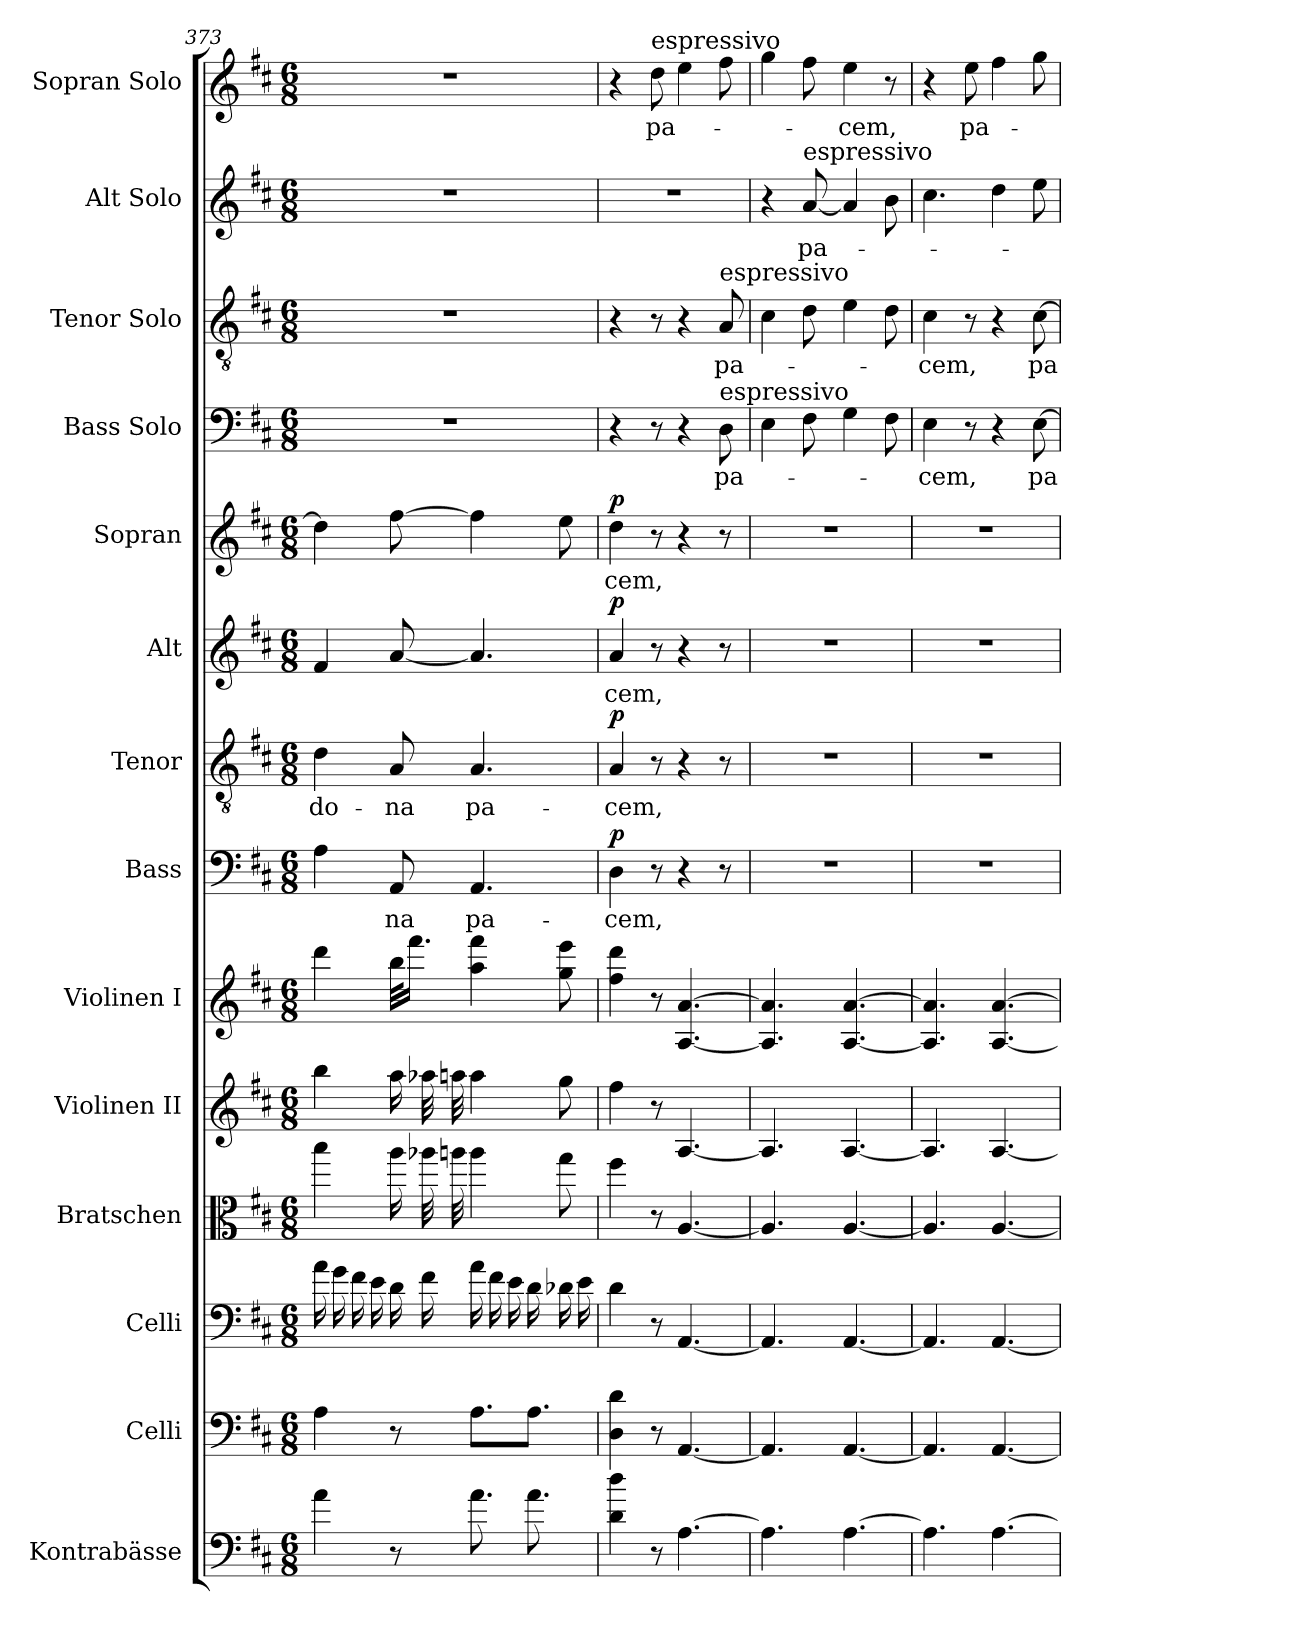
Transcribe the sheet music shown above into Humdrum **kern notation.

**kern	**kern	**kern	**kern	**kern	**kern	**kern	**text	**dynam	**kern	**text	**dynam	**kern	**text	**dynam	**kern	**text	**dynam	**kern	**text	**kern	**text	**kern	**text	**kern	**text
*part14	*part13	*part12	*part11	*part10	*part9	*part8	*part8	*part8	*part7	*part7	*part7	*part6	*part6	*part6	*part5	*part5	*part5	*part4	*part4	*part3	*part3	*part2	*part2	*part1	*part1
*staff14	*staff13	*staff12	*staff11	*staff10	*staff9	*staff8	*staff8	*staff8	*staff7	*staff7	*staff7	*staff6	*staff6	*staff6	*staff5	*staff5	*staff5	*staff4	*staff4	*staff3	*staff3	*staff2	*staff2	*staff1	*staff1
*I"Kontrabässe	*I"Celli	*I"Celli	*I"Bratschen	*I"Violinen II	*I"Violinen I	*I"Bass	*	*	*I"Tenor	*	*	*I"Alt	*	*	*I"Sopran	*	*	*I"Bass Solo	*	*I"Tenor Solo	*	*I"Alt Solo	*	*I"Sopran Solo	*
*	*I'Cl.	*	*	*	*I'Vl.	*I'B.	*	*	*I'T.	*	*	*I'A.	*	*	*I'S.	*	*	*I'B.S.	*	*I'T.S.	*	*I'A.S.	*	*I'S.S.	*
!!LO:LB:g=z
*clefF4	*clefF4	*clefF4	*clefC3	*clefG2	*clefG2	*clefF4	*	*	*clefGv2	*	*	*clefG2	*	*	*clefG2	*	*	*clefF4	*	*clefGv2	*	*clefG2	*	*clefG2	*
*ITrd7c12	*	*	*	*	*	*	*	*	*	*	*	*	*	*	*	*	*	*	*	*	*	*	*	*	*
*k[f#c#]	*k[f#c#]	*k[f#c#]	*k[f#c#]	*k[f#c#]	*k[f#c#]	*k[f#c#]	*	*	*k[f#c#]	*	*	*k[f#c#]	*	*	*k[f#c#]	*	*	*k[f#c#]	*	*k[f#c#]	*	*k[f#c#]	*	*k[f#c#]	*
*	*D:	*D:	*D:	*D:	*D:	*D:	*	*	*D:	*	*	*D:	*	*	*D:	*	*	*D:	*	*D:	*	*D:	*	*D:	*
*M6/8	*M6/8	*M6/8	*M6/8	*M6/8	*M6/8	*M6/8	*	*	*M6/8	*	*	*M6/8	*	*	*M6/8	*	*	*M6/8	*	*M6/8	*	*M6/8	*	*M6/8	*
=373	=373	=373	=373	=373	=373	=373	=373	=373	=373	=373	=373	=373	=373	=373	=373	=373	=373	=373	=373	=373	=373	=373	=373	=373	=373
!	!	!	!	!	!	!	!	!	!	!LO:LY:b	!	!	!	!	!	!	!	!	!	!	!	!	!	!	!
4A\	4A\	16a\	4bb\	4bb\	4ddd\	4A\	.	.	4d\	-do-	.	4f#/	.	.	4dd\]	.	.	2.r	.	2.r	.	2.r	.	2.r	.
.	.	16g\	.	.	.	.	.	.	.	.	.	.	.	.	.	.	.	.	.	.	.	.	.	.	.
.	.	16f#\	.	.	.	.	.	.	.	.	.	.	.	.	.	.	.	.	.	.	.	.	.	.	.
.	.	16e\	.	.	.	.	.	.	.	.	.	.	.	.	.	.	.	.	.	.	.	.	.	.	.
!	!	!	!	!	!	!	!LO:LY:b	!	!	!LO:LY:b	!	!	!	!	!	!	!	!	!	!	!	!	!	!	!
8r	8r	16d\	16aa\	16aa\	32bb\KLL	8AA/	na	.	8A/	na	.	[8a/	.	.	[8ff#\	.	.	.	.	.	.	.	.	.	.
.	.	.	.	.	16.fff#\JJ	.	.	.	.	.	.	.	.	.	.	.	.	.	.	.	.	.	.	.	.
.	.	16f#\	32aa-X\	32aa-X\	.	.	.	.	.	.	.	.	.	.	.	.	.	.	.	.	.	.	.	.	.
.	.	.	32aan\	32aan\	.	.	.	.	.	.	.	.	.	.	.	.	.	.	.	.	.	.	.	.	.
!	!	!	!	!	!	!	!LO:LY:b	!	!	!LO:LY:b	!	!	!	!	!	!	!	!	!	!	!	!	!	!	!
8.A\	8.A\L	16a\	4aa\	4aa\	4aa\ 4fff#\	4.AA/	-pa-	.	4.A/	-pa-	.	4.a/]	.	.	4ff#\]	.	.	.	.	.	.	.	.	.	.
.	.	16f#\	.	.	.	.	.	.	.	.	.	.	.	.	.	.	.	.	.	.	.	.	.	.	.
.	.	16e\	.	.	.	.	.	.	.	.	.	.	.	.	.	.	.	.	.	.	.	.	.	.	.
8.A\	8.A\J	16d\	.	.	.	.	.	.	.	.	.	.	.	.	.	.	.	.	.	.	.	.	.	.	.
.	.	16d-X\	8gg\	8gg\	8gg\ 8eee\	.	.	.	.	.	.	.	.	.	8ee\	.	.	.	.	.	.	.	.	.	.
.	.	16e\	.	.	.	.	.	.	.	.	.	.	.	.	.	.	.	.	.	.	.	.	.	.	.
=374	=374	=374	=374	=374	=374	=374	=374	=374	=374	=374	=374	=374	=374	=374	=374	=374	=374	=374	=374	=374	=374	=374	=374	=374	=374
!	!	!	!	!	!	!	!LO:LY:b	!LO:DY:a	!	!LO:LY:b	!LO:DY:a	!	!LO:LY:b	!LO:DY:a	!	!LO:LY:b	!LO:DY:a	!	!	!	!	!	!	!	!
4D\ 4d\	4D\ 4d\	4d\	4ff#\	4ff#\	4ff#\ 4ddd\	4D\	cem,	p	4A/	cem,	p	4a/	cem,	p	4dd\	cem,	p	4r	.	4r	.	2.r	.	4r	.
!	!	!	!	!	!	!	!	!	!	!	!	!	!	!	!	!	!	!	!	!	!	!	!	!LO:TX:a:t=espressivo	!
!	!	!	!	!	!	!	!	!	!	!	!	!	!	!	!	!	!	!	!	!	!	!	!	!	!LO:LY:b
8r	8r	8r	8r	8r	8r	8r	.	.	8r	.	.	8r	.	.	8r	.	.	8r	.	8r	.	.	.	8dd\	-pa-
[4.AA\	[4.AA/	[4.AA/	[4.A/	[4.A/	[4.A/ [4.a/	4r	.	.	4r	.	.	4r	.	.	4r	.	.	4r	.	4r	.	.	.	4ee\	.
!	!	!	!	!	!	!	!	!	!	!	!	!	!	!	!	!	!	!	!	!LO:TX:a:t=espressivo	!	!	!	!	!
!	!	!	!	!	!	!	!	!	!	!	!	!	!	!	!	!	!	!LO:TX:a:t=espressivo	!	!	!	!	!	!	!
!	!	!	!	!	!	!	!	!	!	!	!	!	!	!	!	!	!	!	!LO:LY:b	!	!LO:LY:b	!	!	!	!
.	.	.	.	.	.	8r	.	.	8r	.	.	8r	.	.	8r	.	.	8D\	-pa-	8A/	-pa-	.	.	8ff#\	.
=375	=375	=375	=375	=375	=375	=375	=375	=375	=375	=375	=375	=375	=375	=375	=375	=375	=375	=375	=375	=375	=375	=375	=375	=375	=375
4.AA\]	4.AA/]	4.AA/]	4.A/]	4.A/]	4.A/] 4.a/]	2.r	.	.	2.r	.	.	2.r	.	.	2.r	.	.	4E\	.	4c#\	.	4r	.	4gg\	.
!	!	!	!	!	!	!	!	!	!	!	!	!	!	!	!	!	!	!	!	!	!	!LO:TX:a:t=espressivo	!	!	!
!	!	!	!	!	!	!	!	!	!	!	!	!	!	!	!	!	!	!	!	!	!	!	!LO:LY:b	!	!
.	.	.	.	.	.	.	.	.	.	.	.	.	.	.	.	.	.	8F#\	.	8d\	.	[8a/	-pa-	8ff#\	.
!	!	!	!	!	!	!	!	!	!	!	!	!	!	!	!	!	!	!	!	!	!	!	!	!	!LO:LY:b
[4.AA\	[4.AA/	[4.AA/	[4.A/	[4.A/	[4.A/ [4.a/	.	.	.	.	.	.	.	.	.	.	.	.	4G\	.	4e\	.	4a/]	.	4ee\	cem,
.	.	.	.	.	.	.	.	.	.	.	.	.	.	.	.	.	.	8F#\	.	8d\	.	8b\	.	8r	.
=376	=376	=376	=376	=376	=376	=376	=376	=376	=376	=376	=376	=376	=376	=376	=376	=376	=376	=376	=376	=376	=376	=376	=376	=376	=376
!	!	!	!	!	!	!	!	!	!	!	!	!	!	!	!	!	!	!	!LO:LY:b	!	!LO:LY:b	!	!	!	!
4.AA\]	4.AA/]	4.AA/]	4.A/]	4.A/]	4.A/] 4.a/]	2.r	.	.	2.r	.	.	2.r	.	.	2.r	.	.	4E\	cem,	4c#\	cem,	4.cc#\	.	4r	.
!	!	!	!	!	!	!	!	!	!	!	!	!	!	!	!	!	!	!	!	!	!	!	!	!	!LO:LY:b
.	.	.	.	.	.	.	.	.	.	.	.	.	.	.	.	.	.	8r	.	8r	.	.	.	8ee\	-pa-
[4.AA\	[4.AA/	[4.AA/	[4.A/	[4.A/	[4.A/ [4.a/	.	.	.	.	.	.	.	.	.	.	.	.	4r	.	4r	.	4dd\	.	4ff#\	.
!	!	!	!	!	!	!	!	!	!	!	!	!	!	!	!	!	!	!	!LO:LY:b	!	!LO:LY:b	!	!	!	!
.	.	.	.	.	.	.	.	.	.	.	.	.	.	.	.	.	.	[8E\	-pa-	[8c#\	-pa-	8ee\	.	8gg\	.
=	=	=	=	=	=	=	=	=	=	=	=	=	=	=	=	=	=	=	=	=	=	=	=	=	=
*-	*-	*-	*-	*-	*-	*-	*-	*-	*-	*-	*-	*-	*-	*-	*-	*-	*-	*-	*-	*-	*-	*-	*-	*-	*-
